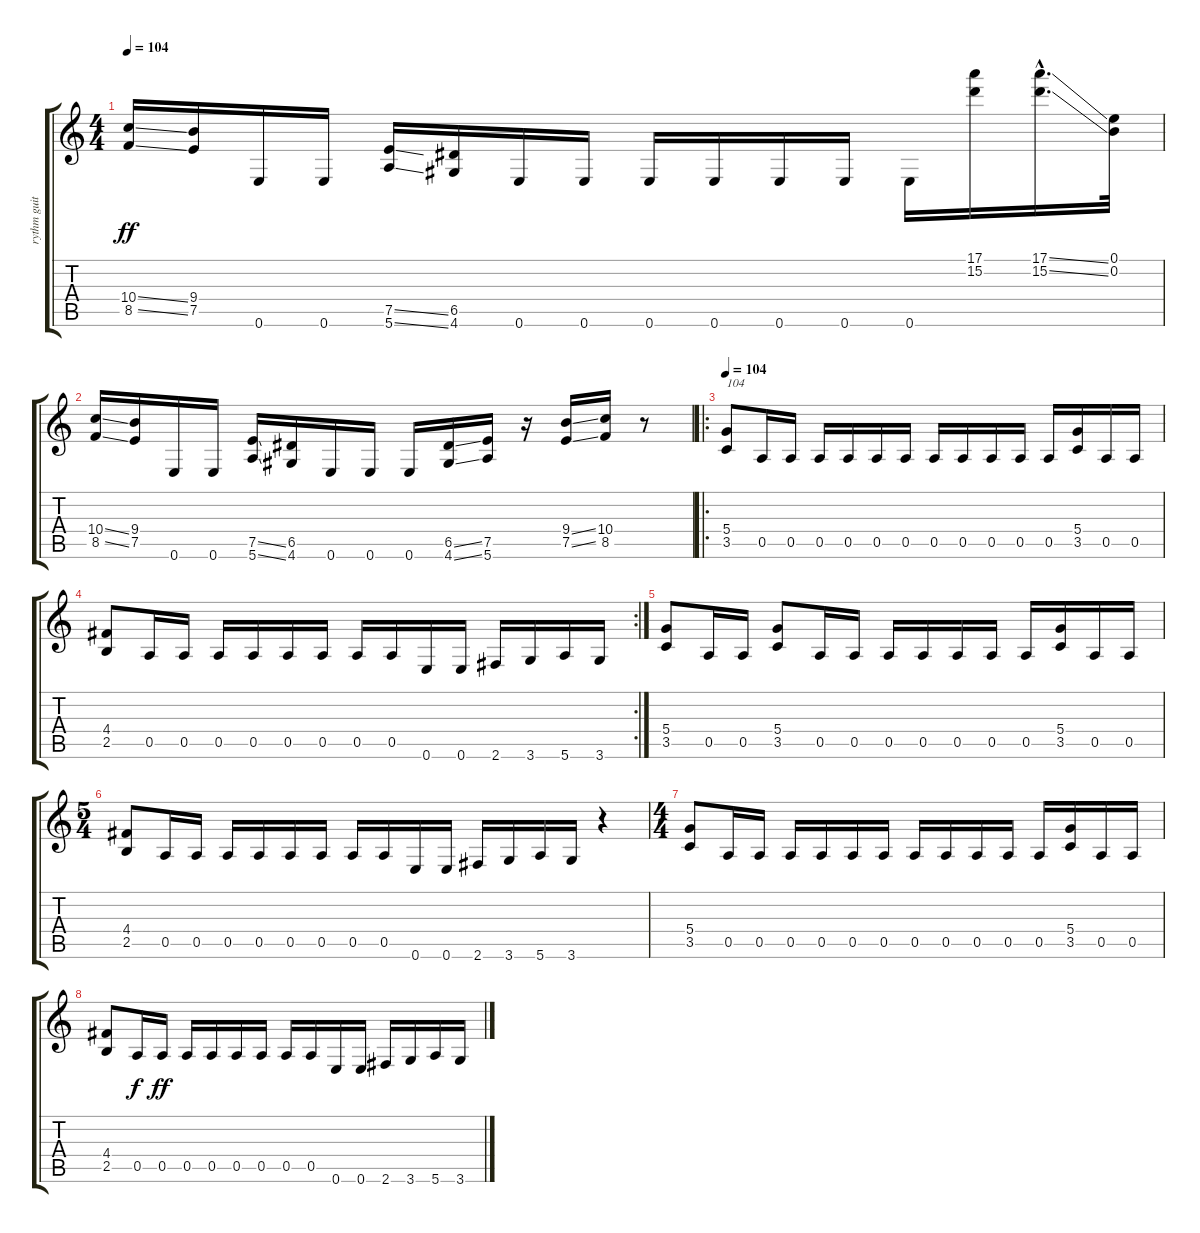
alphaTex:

\track ("rythm guitar" "rythm guit") {instrument distortionguitar}
\staff {score tabs}
\tuning (E4 B3 G3 D3 A2 E2) {hide}
\ts (4 4)
\tempo 104
\clef g2
\ks c
(10.4{ss} 8.5{ss}).16{dy ff} (9.4 7.5).16 0.6.16 0.6.16 (7.5{ss} 5.6{ss}).16 (6.5 4.6).16 0.6.16 0.6.16 0.6.16 0.6.16 0.6.16 0.6.16 0.6.16 (17.1 15.2).16 (17.1{ss hac} 15.2{ss hac}).16{d} (0.1 0.2).32 |
(10.4{ss} 8.5{ss}).16 (9.4 7.5).16 0.6.16 0.6.16 (7.5{ss} 5.6{ss}).16 (6.5 4.6).16 0.6.16 0.6.16 0.6.16 (6.5{ss} 4.6{ss}).16 (7.5 5.6).16 r.16 (9.4{ss} 7.5{ss}).16 (10.4 8.5).16 r.8 |
\ro
\tempo 104
(5.4 3.5).8{txt "104"} 0.5.16 0.5.16 0.5.16 0.5.16 0.5.16 0.5.16 0.5.16 0.5.16 0.5.16 0.5.16 0.5.16 (5.4 3.5).16 0.5.16 0.5.16 |
\rc 2
(4.4 2.5).8 0.5.16 0.5.16 0.5.16 0.5.16 0.5.16 0.5.16 0.5.16 0.5.16 0.6.16 0.6.16 2.6.16 3.6.16 5.6.16 3.6.16 |
(5.4 3.5).8 0.5.16 0.5.16 (5.4 3.5).8 0.5.16 0.5.16 0.5.16 0.5.16 0.5.16 0.5.16 0.5.16 (5.4 3.5).16 0.5.16 0.5.16 |
\ts (5 4)
(4.4 2.5).8 0.5.16 0.5.16 0.5.16 0.5.16 0.5.16 0.5.16 0.5.16 0.5.16 0.6.16 0.6.16 2.6.16 3.6.16 5.6.16 3.6.16 r.4 |
\ts (4 4)
(5.4 3.5).8 0.5.16 0.5.16 0.5.16 0.5.16 0.5.16 0.5.16 0.5.16 0.5.16 0.5.16 0.5.16 0.5.16 (5.4 3.5).16 0.5.16 0.5.16 |
(4.4 2.5).8 0.5.16{dy f} 0.5.16{dy ff} 0.5.16 0.5.16 0.5.16 0.5.16 0.5.16 0.5.16 0.6.16 0.6.16 2.6.16 3.6.16 5.6.16 3.6.16
